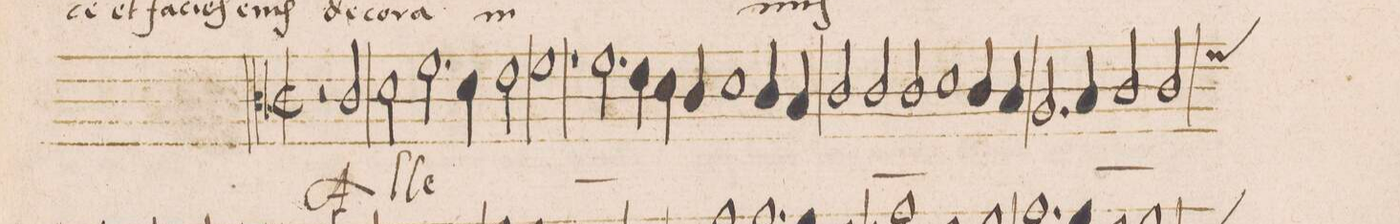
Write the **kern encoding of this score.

**kern	**text
*I"ALTVS	*
*clefC3	*
*k[b-]	*
*met(C|)	*
*M2/1	*
2r	.
2c/	Al-
*2\right	*
2d\	-le-
2.f\	.
=2-	=2-
4d\	.
2e\	.
1f	.
=3-	=3-
1r	.
2.f\	.
4e\	.
=4-	=4-
4d\	.
4c/	.
1d	.
4c/	.
4B-/	.
=5-	=5-
2c/	.
2c/	.
2c/	.
1d\	.
=6-	=6-
4c/	.
4B-/	.
2.A/	.
4B-/	.
=7-	=7-
2c/	.
2c/	.
*custos:f	*
*-	*-
